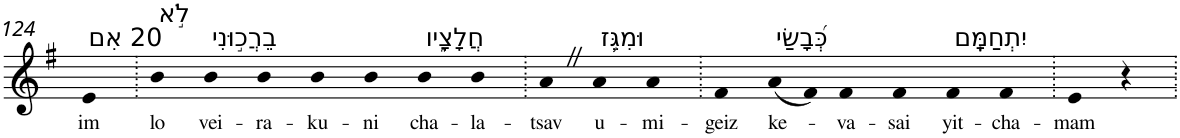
**kern	**text
*part1	*part1
*staff1	*staff1
*I"Piano	*
*I'Pno	*
!!LO:PB:g=z
*clefG2	*
*k[f#]	*
*G:	*
=124	=124
!LO:TX:a:t=20 אִם	!
!	!LO:LY:b
4e	im
=125.	=125.
!LO:TX:a:t=לֹ֣א	!
!	!LO:LY:b
4b	lo
!LO:TX:a:t=בֵרֲכ֣וּנִי	!
!	!LO:LY:b
4b	vei-
!	!LO:LY:b
4b	-ra-
!	!LO:LY:b
4b	-ku-
!	!LO:LY:b
4b	-ni
!LO:TX:a:t=חֲלָצָ֑יו	!
!	!LO:LY:b
4b	cha-
!	!LO:LY:b
4b	-la-
=126.	=126.
!	!LO:LY:b
4aZ	-tsav
!LO:TX:a:t=וּמִגֵּ֥ז	!
!	!LO:LY:b
4a	u-
!	!LO:LY:b
4a	-mi-
=127.	=127.
!	!LO:LY:b
4f#	-geiz
!LO:TX:a:t=כְּ֝בָשַׂי	!
!	!LO:LY:b
(8a	ke-
8f#)	.
!	!LO:LY:b
4f#	-va-
!	!LO:LY:b
4f#	-sai
!LO:TX:a:t=יִתְחַמָּֽם	!
!	!LO:LY:b
4f#	yit-
!	!LO:LY:b
4f#	-cha-
=128.	=128.
!	!LO:LY:b
4e	-mam
4r	.
=.	=.
*-	*-
